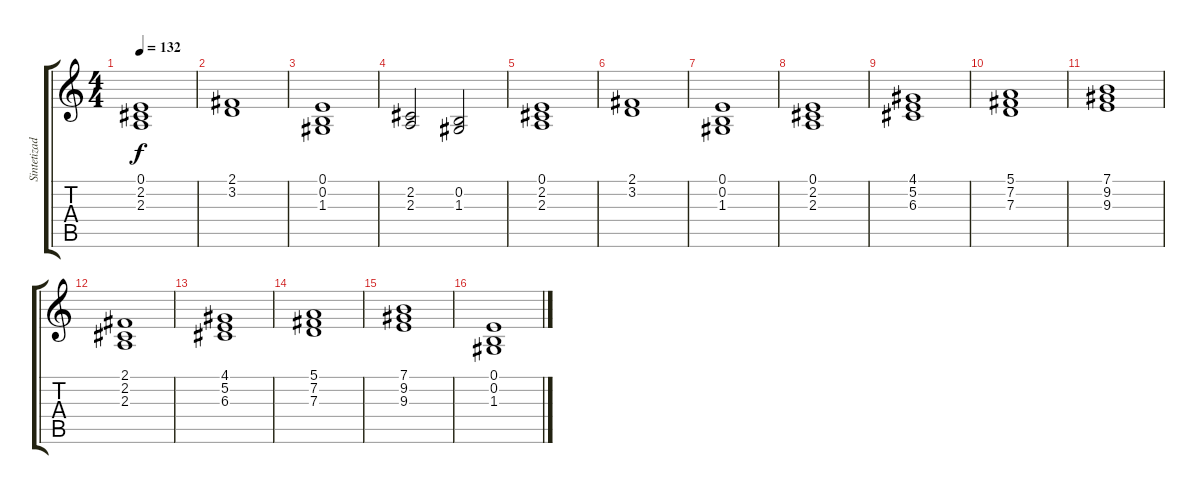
\track ("Sintetizador 1" "Sintetizad") {instrument brasssection}
\staff {score tabs}
\tuning (E4 B3 G3 D3 A2 E2) {hide}
\ts (4 4)
\tempo 132
\clef g2
\ks c
(0.1 2.2 2.3).1{dy f} |
(2.1 3.2).1 |
(0.1 0.2 1.3).1 |
(2.2 2.3).2 (0.2 1.3).2 |
(0.1 2.2 2.3).1 |
(2.1 3.2).1 |
(0.1 0.2 1.3).1 |
(0.1 2.2 2.3).1 |
(4.1 5.2 6.3).1 |
(5.1 7.2 7.3).1 |
(7.1 9.2 9.3).1 |
(2.1 2.2 2.3).1 |
(4.1 5.2 6.3).1 |
(5.1 7.2 7.3).1 |
(7.1 9.2 9.3).1 |
(0.1 0.2 1.3).1
